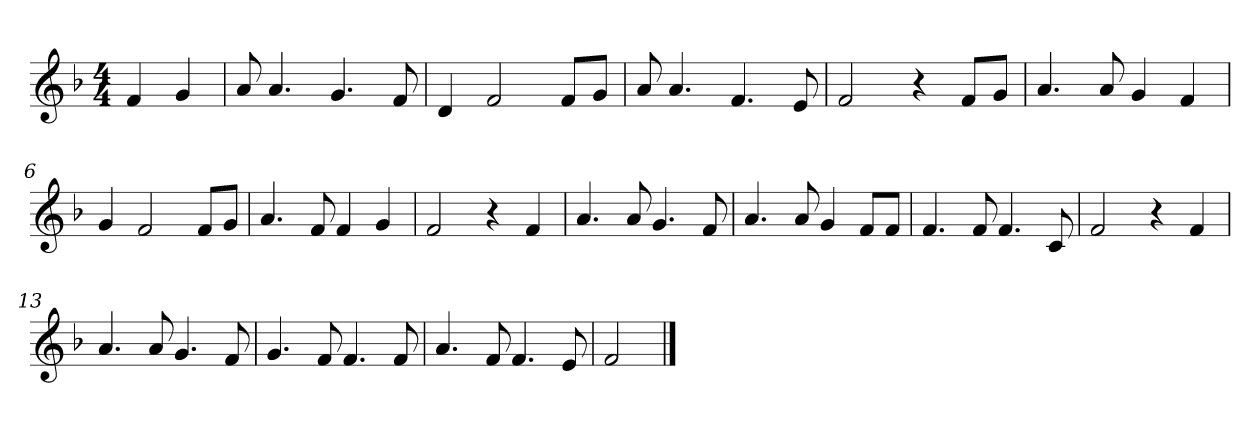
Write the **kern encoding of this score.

**kern
*part1
*staff1
*clefG2
*k[b-]
*F:
*M4/4
*MM80
=
4f
4g
=1
8a
4.a
4.g
8f
=2
4d
2f
8f/L
8g/J
=3
8a
4.a
4.f
8e
=4
2f
4r
8f/L
8g/J
=5
4.a
8a
4g
4f
=6
4g
2f
8f/L
8g/J
=7
4.a
8f
4f
4g
=8
2f
4r
4f
=9
4.a
8a
4.g
8f
=10
4.a
8a
4g
8f/L
8f/J
=11
4.f
8f
4.f
8c
=12
2f
4r
4f
=13
4.a
8a
4.g
8f
=14
4.g
8f
4.f
8f
=15
4.a
8f
4.f
8e
=16
2f
==
*-
